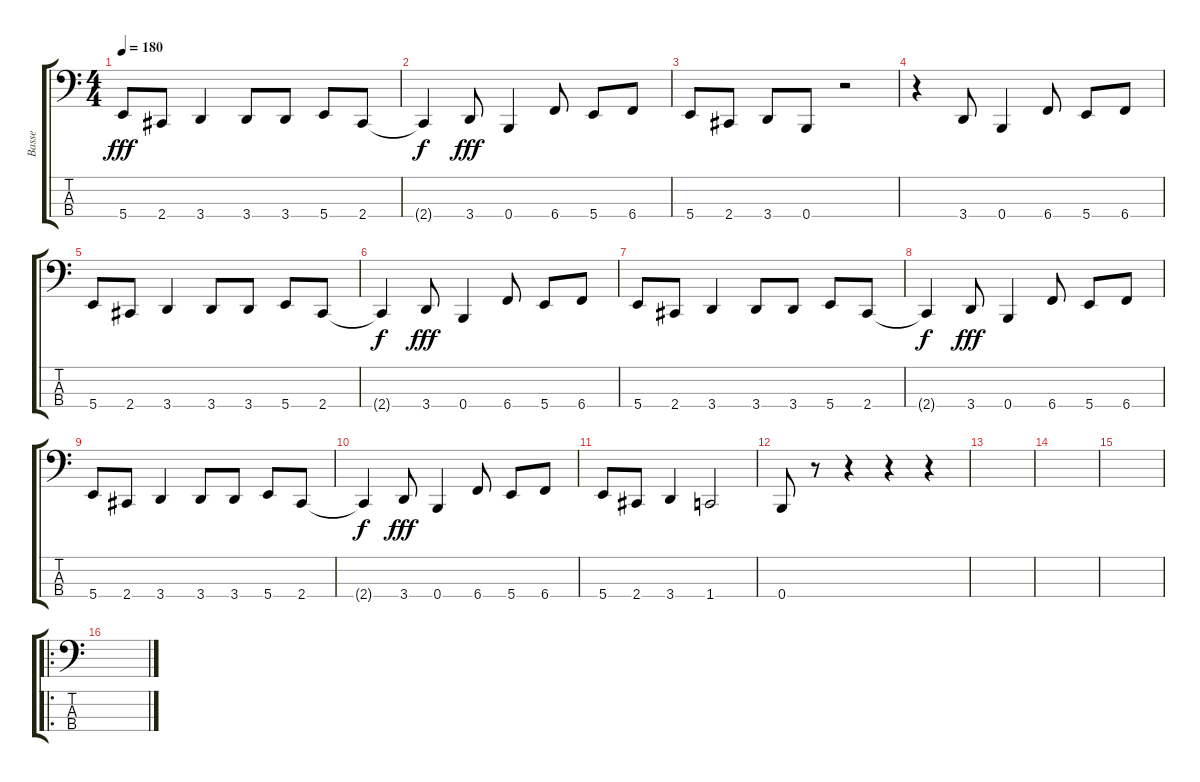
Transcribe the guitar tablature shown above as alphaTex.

\track ("Basse" "Basse") {instrument electricbasspick}
\staff {score tabs}
\tuning (E2 B1 Gb1 B0) {hide}
\ts (4 4)
\tempo 180
\clef f4
\ks c
5.4.8{dy fff} 2.4.8 3.4.4 3.4.8 3.4.8 5.4.8 2.4.8 |
2.4{t}.4{dy f} 3.4.8{dy fff} 0.4.4 6.4.8 5.4.8 6.4.8 |
5.4.8 2.4.8 3.4.8 0.4.8 r.2 |
r.4 3.4.8 0.4.4 6.4.8 5.4.8 6.4.8 |
5.4.8 2.4.8 3.4.4 3.4.8 3.4.8 5.4.8 2.4.8 |
2.4{t}.4{dy f} 3.4.8{dy fff} 0.4.4 6.4.8 5.4.8 6.4.8 |
5.4.8 2.4.8 3.4.4 3.4.8 3.4.8 5.4.8 2.4.8 |
2.4{t}.4{dy f} 3.4.8{dy fff} 0.4.4 6.4.8 5.4.8 6.4.8 |
5.4.8 2.4.8 3.4.4 3.4.8 3.4.8 5.4.8 2.4.8 |
2.4{t}.4{dy f} 3.4.8{dy fff} 0.4.4 6.4.8 5.4.8 6.4.8 |
5.4.8 2.4.8 3.4.4 1.4.2 |
0.4.8 r.8 r.4 r.4 r.4 |
|
|
|
\ro
